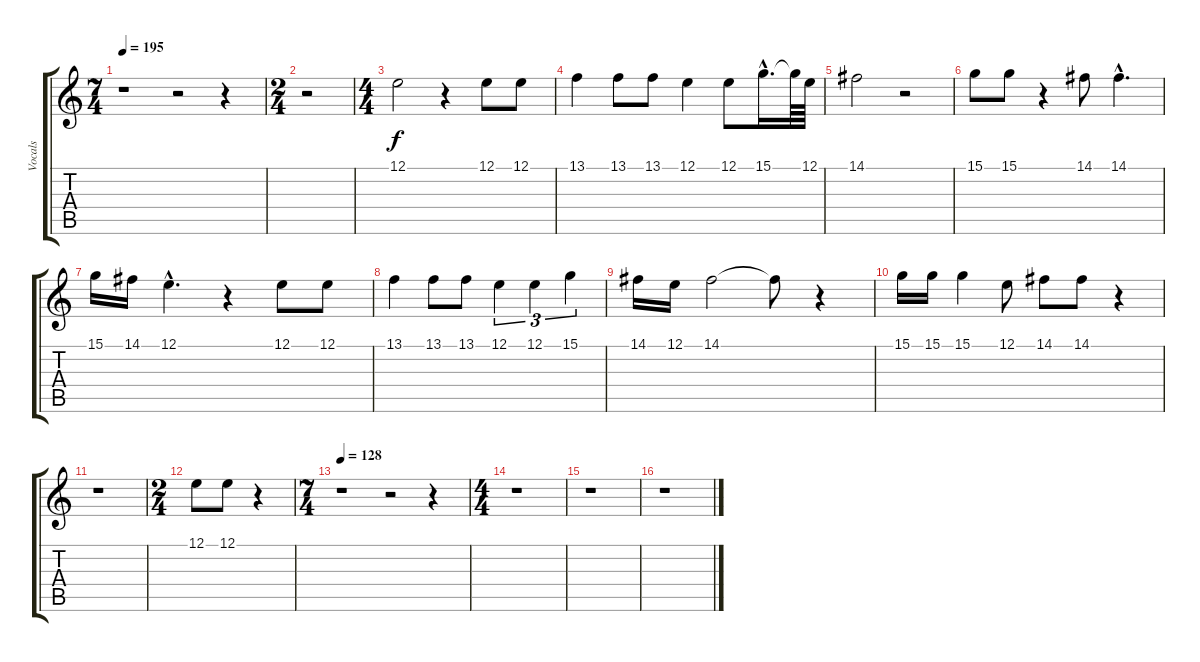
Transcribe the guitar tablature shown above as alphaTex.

\track ("Vocals" "Vocals") {instrument lead2sawtooth}
\staff {score tabs}
\tuning (E4 B3 G3 D3 A2 E2) {hide}
\ts (7 4)
\tempo 195
\clef g2
\ks c
r.1{dy f} r.2 r.4 |
\ts (2 4)
r.2 |
\ts (4 4)
12.1.2 r.4 12.1.8 12.1.8 |
13.1.4 13.1.8 13.1.8 12.1.4 12.1.8 15.1{hac}.16{d} 15.1{t}.64 12.1.64 |
14.1.2 r.2 |
15.1.8 15.1.8 r.4 14.1.8 14.1{hac}.4{d} |
15.1.16 14.1.16 12.1{hac}.4{d} r.4 12.1.8 12.1.8 |
13.1.4 13.1.8 13.1.8 12.1.4{tu (3 2)} 12.1.4{tu (3 2)} 15.1.4{tu (3 2)} |
14.1.16 12.1.16 14.1.2 14.1{t}.8 r.4 |
15.1.16 15.1.16 15.1.4 12.1.8 14.1.8 14.1.8 r.4 |
r.1 |
\ts (2 4)
12.1.8 12.1.8 r.4 |
\ts (7 4)
\tempo 128
r.1 r.2 r.4 |
\ts (4 4)
r.1 |
r.1 |
r.1
